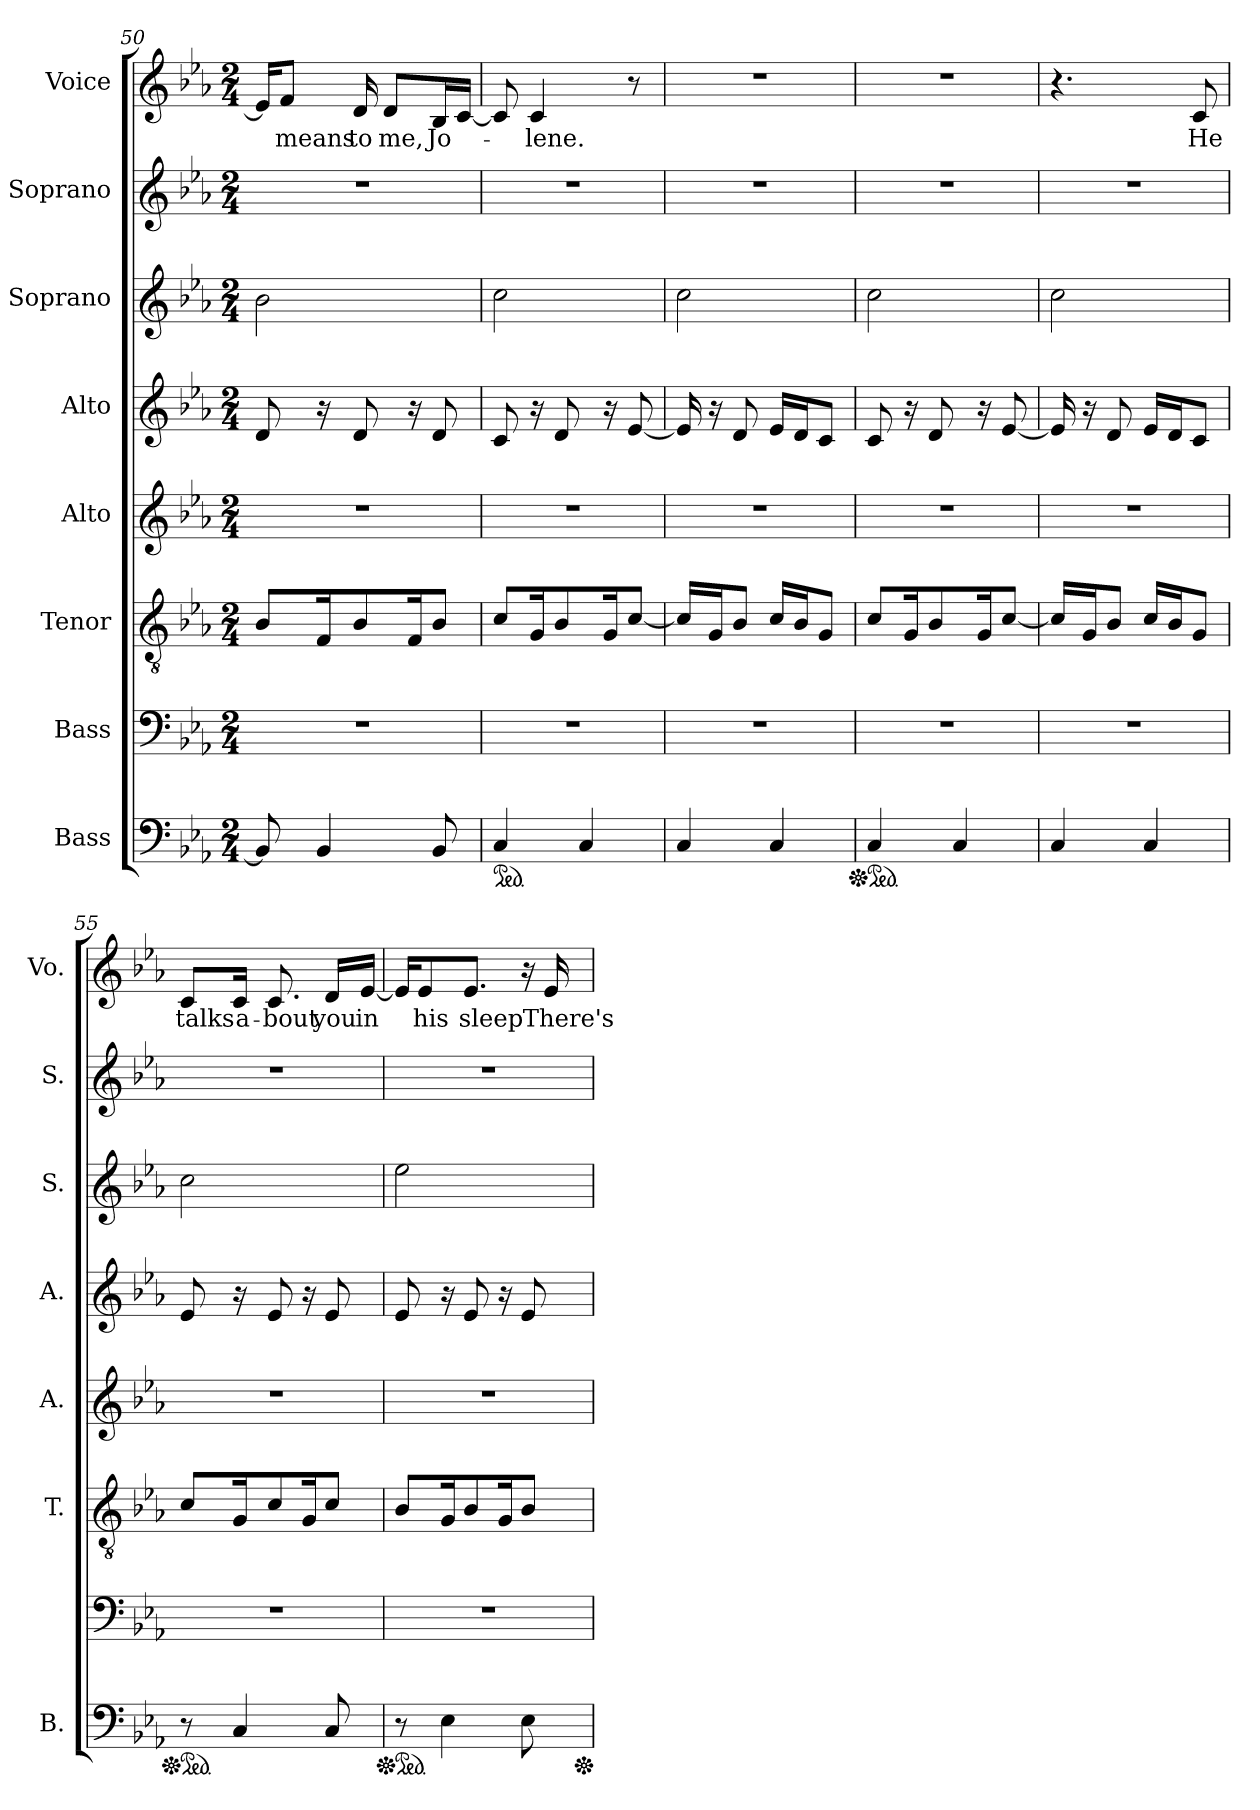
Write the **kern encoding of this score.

**kern	**kern	**kern	**kern	**kern	**kern	**kern	**kern	**text
*part8	*part7	*part6	*part5	*part4	*part3	*part2	*part1	*part1
*staff8	*staff7	*staff6	*staff5	*staff4	*staff3	*staff2	*staff1	*staff1
*I"Bass	*I"Bass	*I"Tenor	*I"Alto	*I"Alto	*I"Soprano	*I"Soprano	*I"Voice	*
*I'B.	*	*I'T.	*I'A.	*I'A.	*I'S.	*I'S.	*I'Vo.	*
!!LO:PB:g=z
*clefF4	*clefF4	*clefGv2	*clefG2	*clefG2	*clefG2	*clefG2	*clefG2	*
*k[b-e-a-]	*k[b-e-a-]	*k[b-e-a-]	*k[b-e-a-]	*k[b-e-a-]	*k[b-e-a-]	*k[b-e-a-]	*k[b-e-a-]	*
*M2/4	*M2/4	*M2/4	*M2/4	*M2/4	*M2/4	*M2/4	*M2/4	*
=50	=50	=50	=50	=50	=50	=50	=50	=50
8BB-/]	2r	8B-/L	2r	8d/	2b-\	2r	16e-/KL]	.
.	.	.	.	.	.	.	8f/J	means
4BB-/	.	16F/K	.	16r	.	.	.	.
.	.	8B-/	.	8d/	.	.	16d/	to
.	.	.	.	.	.	.	8d/L	me,
.	.	16F/K	.	16r	.	.	.	.
8BB-/	.	8B-/J	.	8d/	.	.	16B-/L	Jo-
.	.	.	.	.	.	.	[16c/JJ	.
=51	=51	=51	=51	=51	=51	=51	=51	=51
*ped	*	*	*	*	*	*	*	*
4C/	2r	8c/L	2r	8c/	2cc\	2r	8c/]	.
.	.	16G/K	.	16r	.	.	4c/	lene.
.	.	8B-/	.	8d/	.	.	.	.
4C/	.	.	.	.	.	.	.	.
.	.	16G/K	.	16r	.	.	.	.
.	.	[8c/J	.	[8e-/	.	.	8r	.
=52	=52	=52	=52	=52	=52	=52	=52	=52
4C/	2r	16c/LL]	2r	16e-/]	2cc\	2r	2r	.
.	.	16G/J	.	16r	.	.	.	.
.	.	8B-/J	.	8d/	.	.	.	.
4C/	.	16c/LL	.	16e-/LL	.	.	.	.
.	.	16B-/J	.	16d/J	.	.	.	.
.	.	8G/J	.	8c/J	.	.	.	.
=53	=53	=53	=53	=53	=53	=53	=53	=53
*Xped	*	*	*	*	*	*	*	*
*ped	*	*	*	*	*	*	*	*
4C/	2r	8c/L	2r	8c/	2cc\	2r	2r	.
.	.	16G/K	.	16r	.	.	.	.
.	.	8B-/	.	8d/	.	.	.	.
4C/	.	.	.	.	.	.	.	.
.	.	16G/K	.	16r	.	.	.	.
.	.	[8c/J	.	[8e-/	.	.	.	.
=54	=54	=54	=54	=54	=54	=54	=54	=54
4C/	2r	16c/LL]	2r	16e-/]	2cc\	2r	4.r	.
.	.	16G/J	.	16r	.	.	.	.
.	.	8B-/J	.	8d/	.	.	.	.
4C/	.	16c/LL	.	16e-/LL	.	.	.	.
.	.	16B-/J	.	16d/J	.	.	.	.
.	.	8G/J	.	8c/J	.	.	8c/	He
!!LO:LB:g=z
=55	=55	=55	=55	=55	=55	=55	=55	=55
*Xped	*	*	*	*	*	*	*	*
*ped	*	*	*	*	*	*	*	*
8r	2r	8c/L	2r	8e-/	2cc\	2r	8c/L	talks
4C/	.	16G/K	.	16r	.	.	16c/Jk	a-
.	.	8c/	.	8e-/	.	.	8.c/	-bout
.	.	16G/K	.	16r	.	.	.	.
8C/	.	8c/J	.	8e-/	.	.	16d/LL	you
.	.	.	.	.	.	.	[16e-/JJ	in
=56	=56	=56	=56	=56	=56	=56	=56	=56
*Xped	*	*	*	*	*	*	*	*
*ped	*	*	*	*	*	*	*	*
8r	2r	8B-/L	2r	8e-/	2ee-\	2r	16e-/KL]	.
.	.	.	.	.	.	.	8e-/	his
4E-\	.	16G/K	.	16r	.	.	.	.
.	.	8B-/	.	8e-/	.	.	8.e-/J	sleep
.	.	16G/K	.	16r	.	.	.	.
8E-\	.	8B-/J	.	8e-/	.	.	16r	.
.	.	.	.	.	.	.	16e-/	There's
*Xped	*	*	*	*	*	*	*	*
=	=	=	=	=	=	=	=	=
*-	*-	*-	*-	*-	*-	*-	*-	*-
